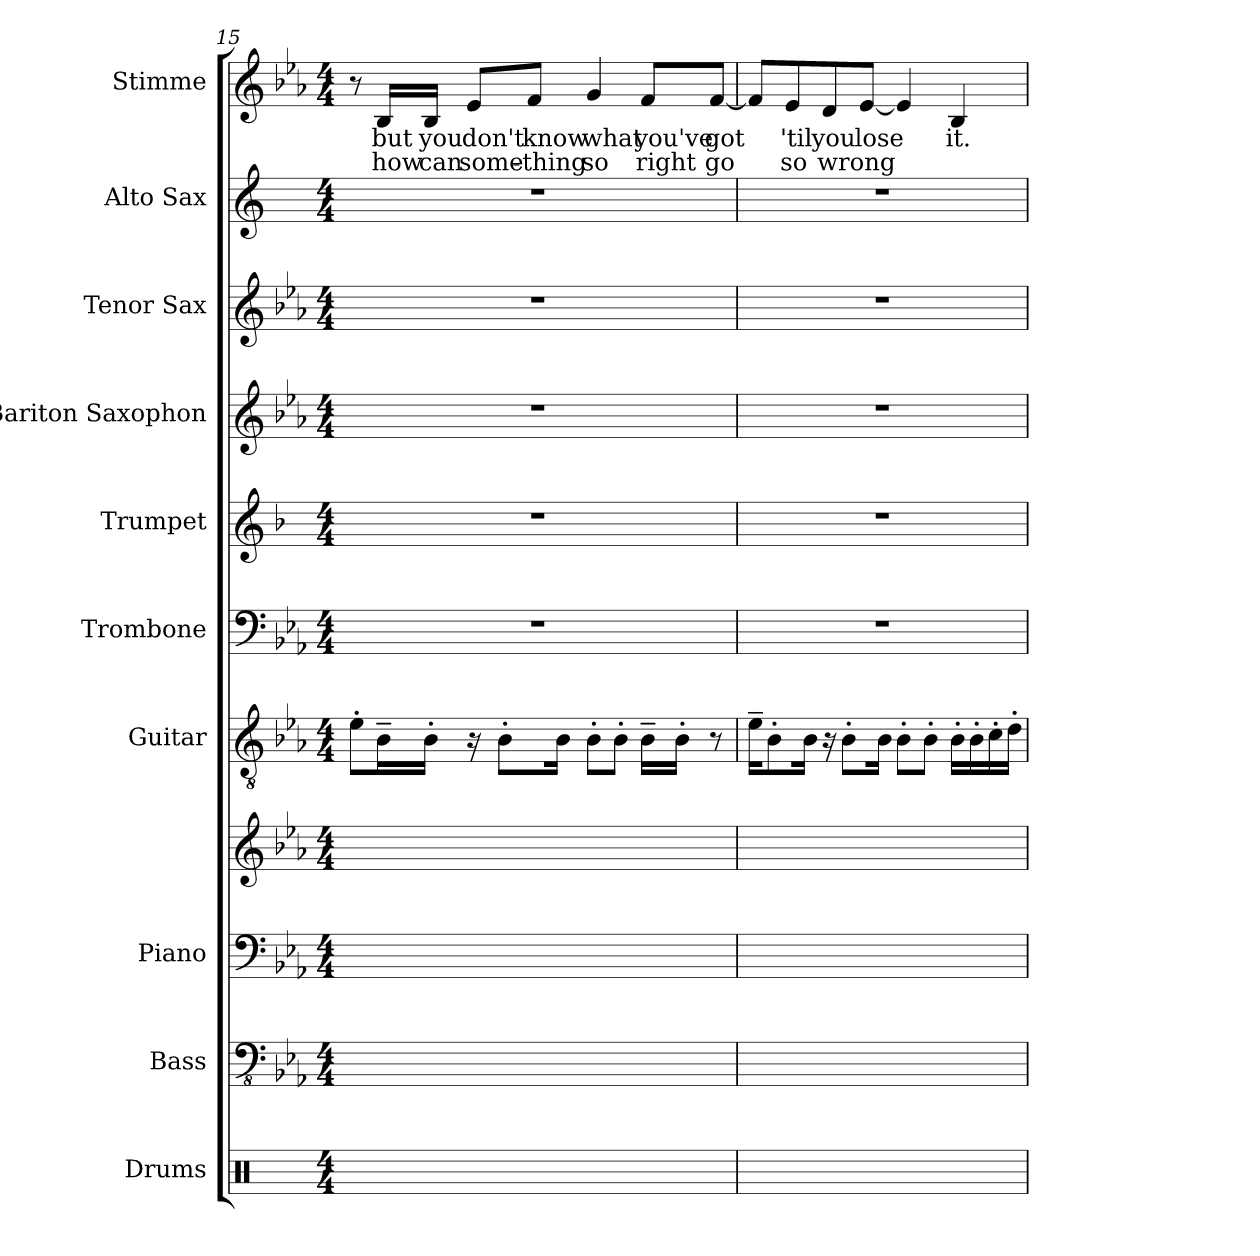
**kern	**kern	**kern	**kern	**kern	**kern	**kern	**kern	**kern	**kern	**kern	**text	**text
*part10	*part9	*part8	*part8	*part7	*part6	*part5	*part4	*part3	*part2	*part1	*part1	*part1
*staff11	*staff10	*staff9	*staff8	*staff7	*staff6	*staff5	*staff4	*staff3	*staff2	*staff1	*staff1	*staff1
*I"Drums	*I"Bass	*I"Piano	*	*I"Guitar	*I"Trombone	*I"Trumpet	*I"Bariton Saxophon	*I"Tenor Sax	*I"Alto Sax	*I"Stimme	*	*
*I'Drums	*I'Bass	*I'Piano	*	*I'Gtr.	*I'Tbn.	*I'Tpt.	*I'Bar. Sax.	*I'Tenor	*I'Alto	*I'St.	*	*
*clefX	*clefFv4	*clefF4	*clefG2	*clefGv2	*clefF4	*clefG2	*clefG2	*clefG2	*clefG2	*clefG2	*	*
*	*	*	*	*	*	*ITrd1c2	*ITrd12c21	*ITrd8c14	*ITrd5c9	*	*	*
*k[]	*k[b-e-a-]	*k[b-e-a-]	*k[b-e-a-]	*k[b-e-a-]	*k[b-e-a-]	*k[b-e-a-]	*k[b-e-a-]	*k[b-e-a-]	*k[b-e-a-]	*k[b-e-a-]	*	*
*M4/4	*M4/4	*M4/4	*M4/4	*M4/4	*M4/4	*M4/4	*M4/4	*M4/4	*M4/4	*M4/4	*	*
=15	=15	=15	=15	=15	=15	=15	=15	=15	=15	=15	=15	=15
1ryy	1ryy	1ryy	1ryy	8e-'\L	1r	1r	1r	1r	1r	8r	.	.
!	!	!	!	!	!	!	!	!	!	!	!LO:LY:b	!LO:LY:b
.	.	.	.	16B-~\L	.	.	.	.	.	16B-/LL	but	how
!	!	!	!	!	!	!	!	!	!	!	!LO:LY:b	!LO:LY:b
.	.	.	.	16B-'\JJ	.	.	.	.	.	16B-/JJ	you	can
!	!	!	!	!	!	!	!	!	!	!	!LO:LY:b	!LO:LY:b
.	.	.	.	16r	.	.	.	.	.	8e-/L	don't	some-
.	.	.	.	8B-'\L	.	.	.	.	.	.	.	.
!	!	!	!	!	!	!	!	!	!	!	!LO:LY:b	!LO:LY:b
.	.	.	.	.	.	.	.	.	.	8f/J	know	-thing
.	.	.	.	16B-\Jk	.	.	.	.	.	.	.	.
!	!	!	!	!	!	!	!	!	!	!	!LO:LY:b	!LO:LY:b
.	.	.	.	8B-'\L	.	.	.	.	.	4g/	what	so
.	.	.	.	8B-'\J	.	.	.	.	.	.	.	.
!	!	!	!	!	!	!	!	!	!	!	!LO:LY:b	!LO:LY:b
.	.	.	.	16B-~\LL	.	.	.	.	.	8f/L	you've	right
.	.	.	.	16B-'\JJ	.	.	.	.	.	.	.	.
!	!	!	!	!	!	!	!	!	!	!	!LO:LY:b	!LO:LY:b
.	.	.	.	8r	.	.	.	.	.	[8f/J	-got	go
=16	=16	=16	=16	=16	=16	=16	=16	=16	=16	=16	=16	=16
1ryy	1ryy	1ryy	1ryy	16e-~\KL	1r	1r	1r	1r	1r	8f/L]	.	.
.	.	.	.	8B-'\	.	.	.	.	.	.	.	.
!	!	!	!	!	!	!	!	!	!	!	!LO:LY:b	!LO:LY:b
.	.	.	.	.	.	.	.	.	.	8e-/	'til	so
.	.	.	.	16B-\Jk	.	.	.	.	.	.	.	.
!	!	!	!	!	!	!	!	!	!	!	!LO:LY:b	!LO:LY:b
.	.	.	.	16r	.	.	.	.	.	8d/	you	wrong
.	.	.	.	8B-'\L	.	.	.	.	.	.	.	.
!	!	!	!	!	!	!	!	!	!	!	!LO:LY:b	!
.	.	.	.	.	.	.	.	.	.	[8e-/J	lose	.
.	.	.	.	16B-\Jk	.	.	.	.	.	.	.	.
.	.	.	.	8B-'\L	.	.	.	.	.	4e-/]	.	.
.	.	.	.	8B-'\J	.	.	.	.	.	.	.	.
!	!	!	!	!	!	!	!	!	!	!	!LO:LY:b	!
.	.	.	.	16B-'\LL	.	.	.	.	.	4B-/	it.	.
.	.	.	.	16B-'\	.	.	.	.	.	.	.	.
.	.	.	.	16c'\	.	.	.	.	.	.	.	.
.	.	.	.	16d'\JJ	.	.	.	.	.	.	.	.
=	=	=	=	=	=	=	=	=	=	=	=	=
*-	*-	*-	*-	*-	*-	*-	*-	*-	*-	*-	*-	*-
